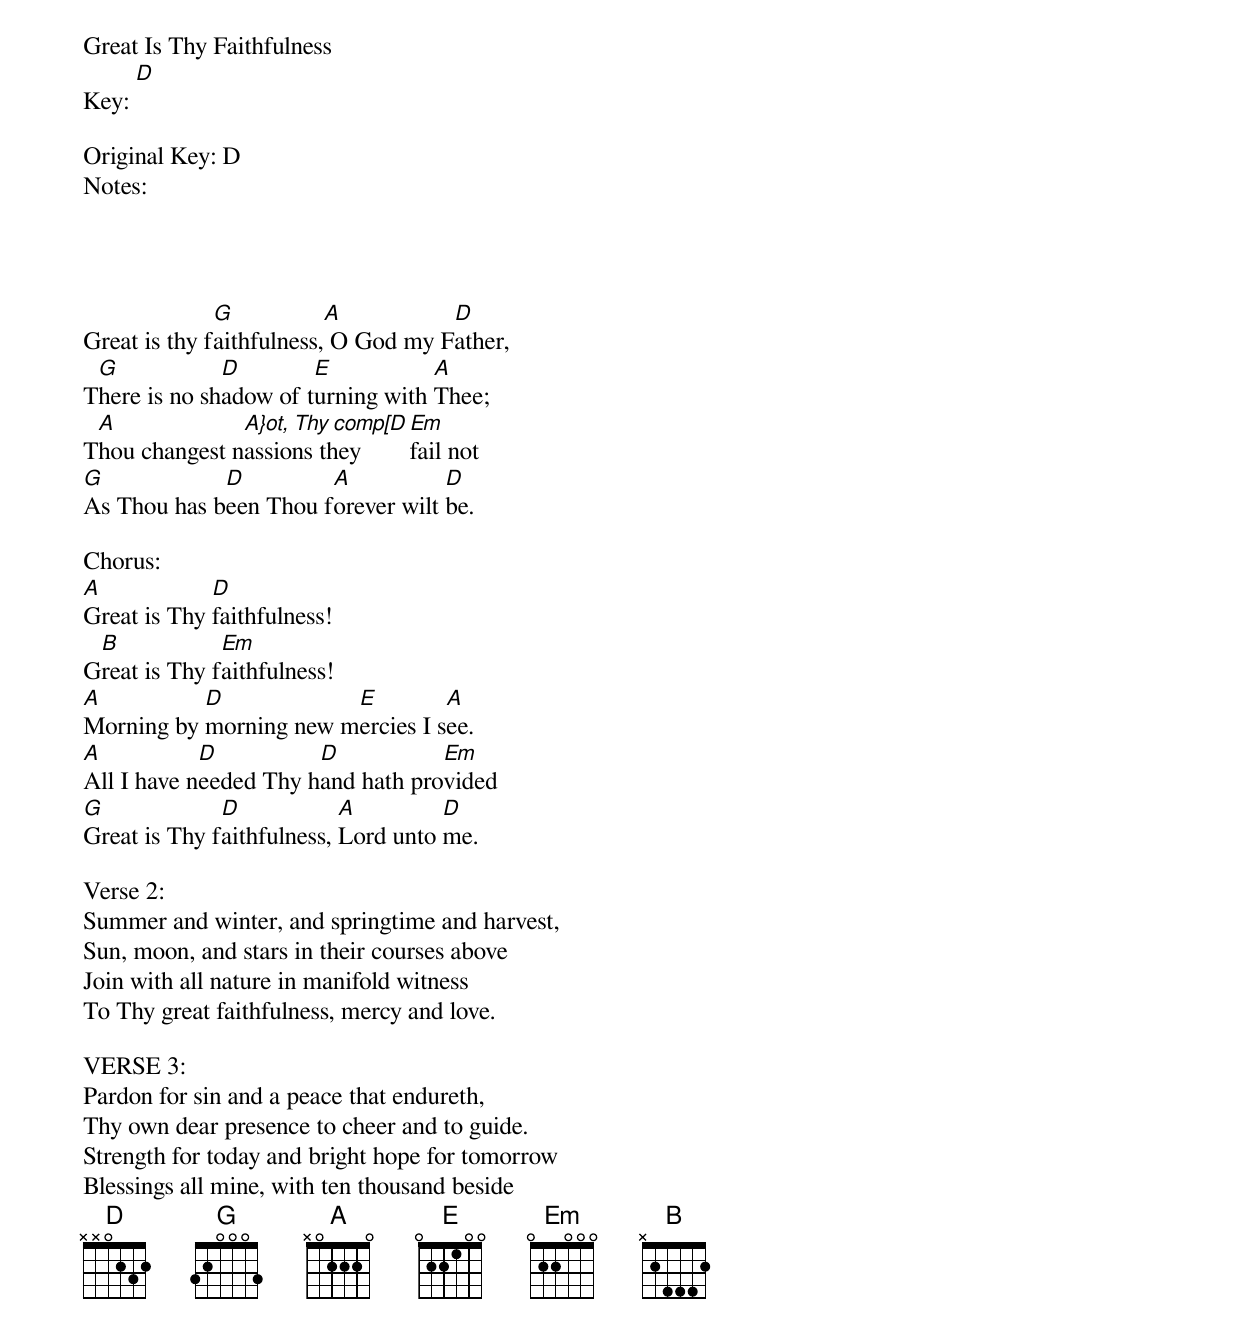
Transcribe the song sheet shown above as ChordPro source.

Great Is Thy Faithfulness
Key: [D]

Original Key: D
Notes:




Great is thy f[G]aithfulness,[A] O God my F[D]ather,
T[G]here is no sh[D]adow of t[E]urning with [A]Thee;
T[A]hou changest n[A}ot, Thy comp[D]assions they [Em]fail not
[G]As Thou has b[D]een Thou f[A]orever wilt [D]be.

Chorus:
[A]Great is Thy [D]faithfulness!
G[B]reat is Thy f[Em]aithfulness!
[A]Morning by [D]morning new m[E]ercies I s[A]ee.
[A]All I have n[D]eeded Thy h[D]and hath pro[Em]vided
[G]Great is Thy f[D]aithfulness, [A]Lord unto [D]me.

Verse 2:
Summer and winter, and springtime and harvest,
Sun, moon, and stars in their courses above
Join with all nature in manifold witness
To Thy great faithfulness, mercy and love.

VERSE 3:
Pardon for sin and a peace that endureth,
Thy own dear presence to cheer and to guide.
Strength for today and bright hope for tomorrow
Blessings all mine, with ten thousand beside
